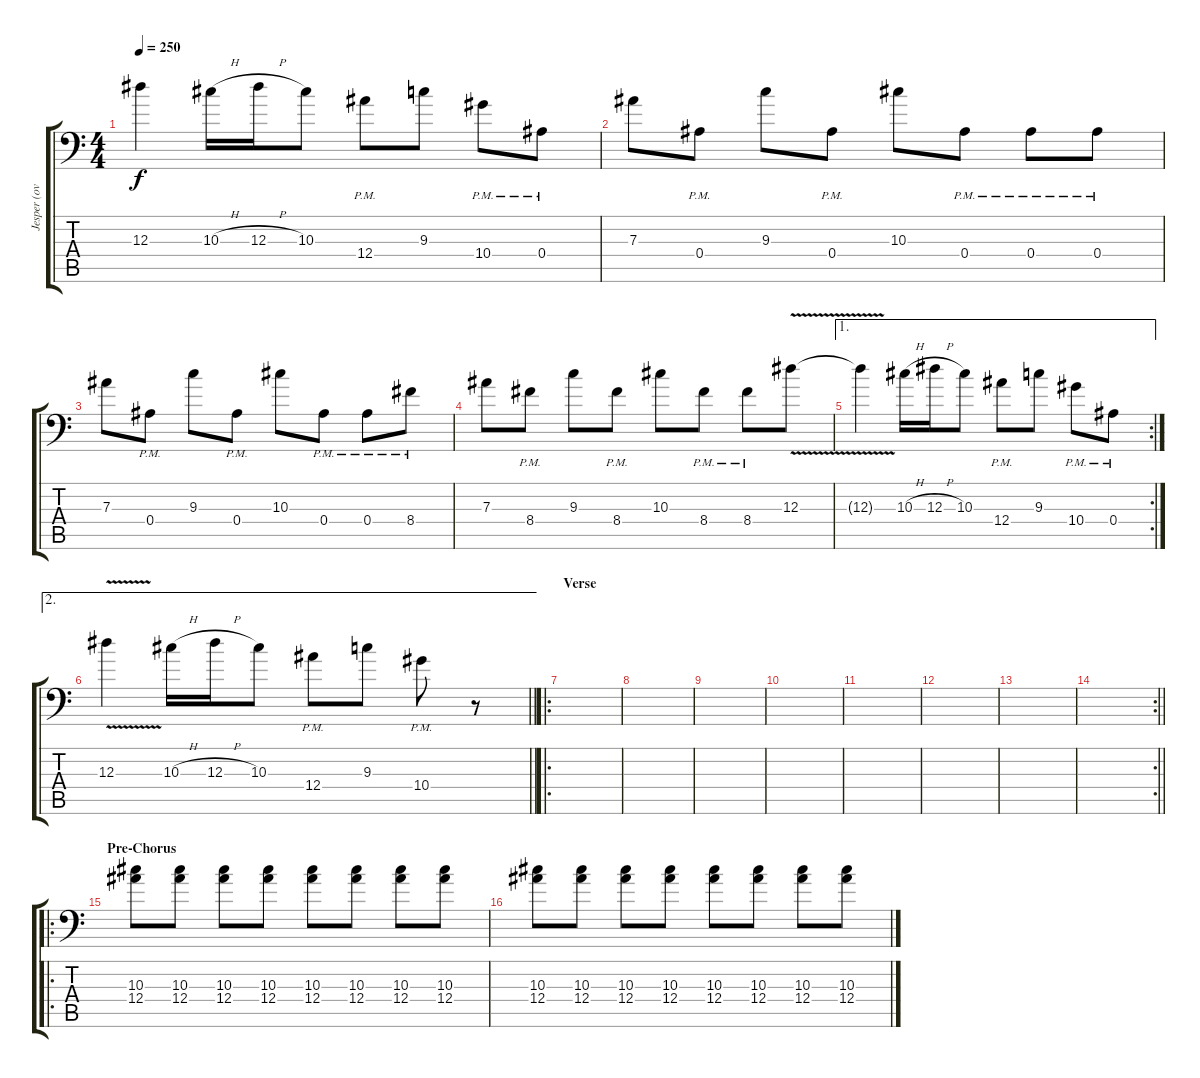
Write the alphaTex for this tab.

\track ("Jesper (overdub)" "Jesper (ov") {instrument distortionguitar}
\staff {score tabs}
\tuning (C4 G3 Eb3 Bb2 F2 Bb1) {hide}
\ts (4 4)
\tempo 250
\clef f4
\ks c
12.3{t}.4{dy f} 10.3{h}.16 12.3{h}.16 10.3.8 12.4{pm}.8 9.3.8 10.4{pm}.8 0.4{pm}.8 |
7.3.8 0.4{pm}.8 9.3.8 0.4{pm}.8 10.3.8 0.4{pm}.8 0.4{pm}.8 0.4{pm}.8 |
7.3.8 0.4{pm}.8 9.3.8 0.4{pm}.8 10.3.8 0.4{pm}.8 0.4{pm}.8 8.4{pm}.8 |
7.3.8 8.4{pm}.8 9.3.8 8.4{pm}.8 10.3.8 8.4{pm}.8 8.4{pm}.8 12.3{v}.8 |
\ae 1
\rc 2
12.3{t}.4 10.3{h}.16 12.3{h}.16 10.3.8 12.4{pm}.8 9.3.8 10.4{pm}.8 0.4{pm}.8 |
\ae 2
\barLineRight lightlight
12.3{v}.4 10.3{h}.16 12.3{h}.16 10.3.8 12.4{pm}.8 9.3.8 10.4{pm}.8 r.8 |
\ro
\section ("" "Verse")
|
|
|
|
|
|
|
\rc 2
\barLineRight lightlight
|
\ro
\section ("" "Pre-Chorus")
(10.3 12.4).8 (10.3 12.4).8 (10.3 12.4).8 (10.3 12.4).8 (10.3 12.4).8 (10.3 12.4).8 (10.3 12.4).8 (10.3 12.4).8 |
(10.3 12.4).8 (10.3 12.4).8 (10.3 12.4).8 (10.3 12.4).8 (10.3 12.4).8 (10.3 12.4).8 (10.3 12.4).8 (10.3 12.4).8
